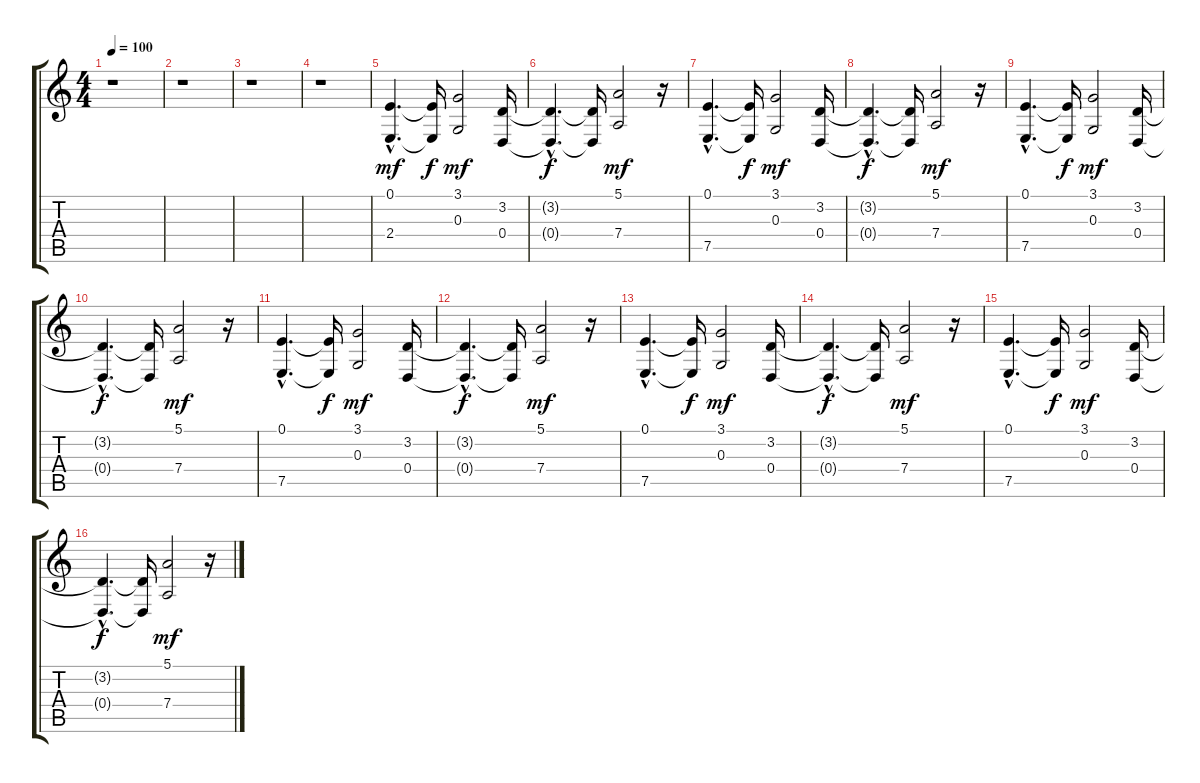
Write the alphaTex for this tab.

\track "" {instrument stringensemble2}
\staff {score tabs}
\tuning (E4 B3 G3 D3 A2 E2) {hide}
\ts (4 4)
\tempo 100
\clef g2
\ks c
r.1{dy f} |
r.1 |
r.1 |
r.1 |
(0.1{hac} 2.4{hac}).4{d dy mf} (0.1{t} 2.4{t}).16{dy f} (3.1 0.3).2{dy mf} (3.2 0.4).16 |
(3.2{hac t} 0.4{hac t}).4{d dy f} (3.2{t} 0.4{t}).16 (5.1 7.4).2{dy mf} r.16 |
(0.1{hac} 7.5{hac}).4{d} (0.1{t} 7.5{t}).16{dy f} (3.1 0.3).2{dy mf} (3.2 0.4).16 |
(3.2{hac t} 0.4{hac t}).4{d dy f} (3.2{t} 0.4{t}).16 (5.1 7.4).2{dy mf} r.16 |
(0.1{hac} 7.5{hac}).4{d} (0.1{t} 7.5{t}).16{dy f} (3.1 0.3).2{dy mf} (3.2 0.4).16 |
(3.2{hac t} 0.4{hac t}).4{d dy f} (3.2{t} 0.4{t}).16 (5.1 7.4).2{dy mf} r.16 |
(0.1{hac} 7.5{hac}).4{d} (0.1{t} 7.5{t}).16{dy f} (3.1 0.3).2{dy mf} (3.2 0.4).16 |
(3.2{hac t} 0.4{hac t}).4{d dy f} (3.2{t} 0.4{t}).16 (5.1 7.4).2{dy mf} r.16 |
(0.1{hac} 7.5{hac}).4{d} (0.1{t} 7.5{t}).16{dy f} (3.1 0.3).2{dy mf} (3.2 0.4).16 |
(3.2{hac t} 0.4{hac t}).4{d dy f} (3.2{t} 0.4{t}).16 (5.1 7.4).2{dy mf} r.16 |
(0.1{hac} 7.5{hac}).4{d} (0.1{t} 7.5{t}).16{dy f} (3.1 0.3).2{dy mf} (3.2 0.4).16 |
(3.2{hac t} 0.4{hac t}).4{d dy f} (3.2{t} 0.4{t}).16 (5.1 7.4).2{dy mf} r.16
